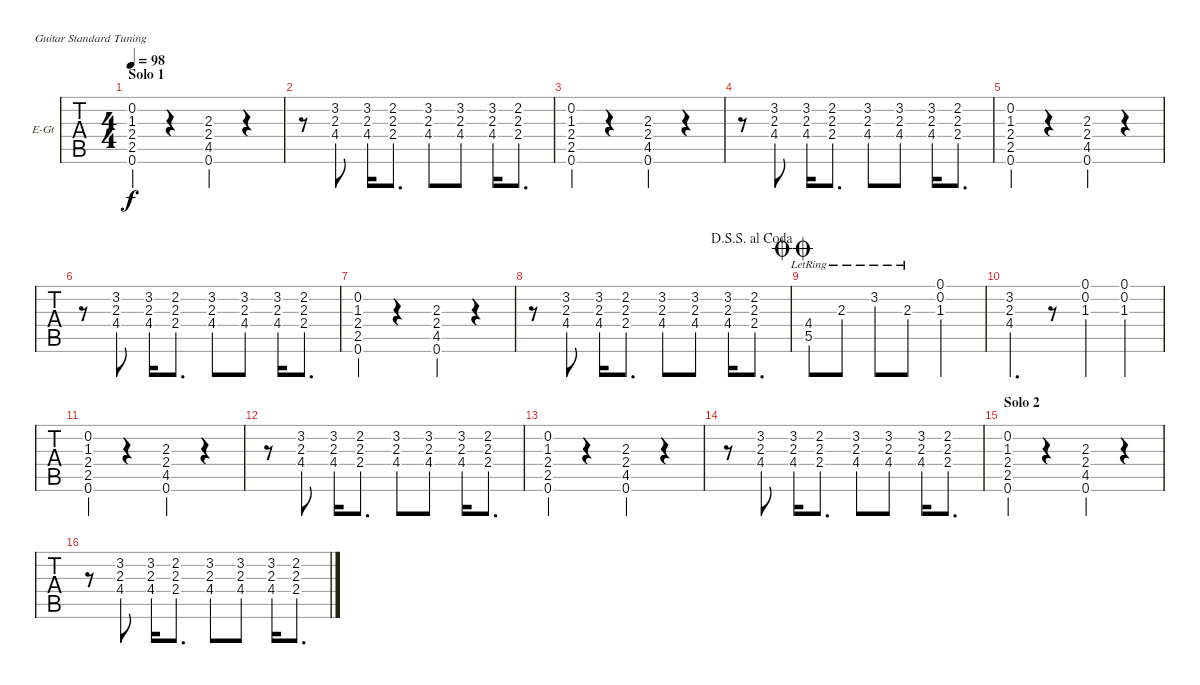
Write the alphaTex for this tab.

\defaultSystemsLayout 4
\bracketExtendMode nobrackets
\firstSystemTrackNameOrientation horizontal
\otherSystemsTrackNameOrientation horizontal
\track ("Electric Guitar" "E-Gt") {instrument distortionguitar}
\staff {tabs}
\tuning (E4 B3 G3 D3 A2 E2)
\ts (4 4)
\section ("" "Solo 1")
\tempo 98
\clef g2
\ks c
(0.6 2.5 2.4 1.3 0.2).4{dy f} r.4 (0.6 4.5 2.4 2.3).4 r.4 |
r.8 (4.4{st} 2.3{st} 3.2{st}).8 (3.2 2.3 4.4).16 (2.2 2.3 2.4).8{d} (3.2{st} 2.3{st} 4.4{st}).8 (4.4 2.3 3.2).8 (3.2 2.3 4.4).16 (2.4 2.3 2.2).8{d} |
(0.6 2.5 2.4 1.3 0.2).4 r.4 (0.6 4.5 2.4 2.3).4 r.4 |
r.8 (4.4{st} 2.3{st} 3.2{st}).8 (3.2 2.3 4.4).16 (2.2 2.3 2.4).8{d} (3.2{st} 2.3{st} 4.4{st}).8 (4.4 2.3 3.2).8 (3.2 2.3 4.4).16 (2.4 2.3 2.2).8{d} |
(0.6 2.5 2.4 1.3 0.2).4 r.4 (0.6 4.5 2.4 2.3).4 r.4 |
r.8 (4.4{st} 2.3{st} 3.2{st}).8 (3.2 2.3 4.4).16 (2.2 2.3 2.4).8{d} (3.2{st} 2.3{st} 4.4{st}).8 (4.4 2.3 3.2).8 (3.2 2.3 4.4).16 (2.4 2.3 2.2).8{d} |
(0.6 2.5 2.4 1.3 0.2).4 r.4 (0.6 4.5 2.4 2.3).4 r.4 |
\jump dalsegnosegnoalcoda
r.8 (4.4{st} 2.3{st} 3.2{st}).8 (3.2 2.3 4.4).16 (2.2 2.3 2.4).8{d} (3.2{st} 2.3{st} 4.4{st}).8 (4.4 2.3 3.2).8 (3.2 2.3 4.4).16 (2.4 2.3 2.2).8{d} |
\jump doublecoda
(5.5{lr} 4.4{lr}).8 2.3{lr}.8 3.2{lr}.8 2.3{lr}.8 (1.3 0.2 0.1).2 |
(3.2 2.3 4.4).4{d} r.8 (1.3 0.2 0.1).4 (0.1 0.2 1.3).4 |
(0.6 2.5 2.4 1.3 0.2).4 r.4 (0.6 4.5 2.4 2.3).4 r.4 |
r.8 (4.4{st} 2.3{st} 3.2{st}).8 (3.2 2.3 4.4).16 (2.2 2.3 2.4).8{d} (3.2{st} 2.3{st} 4.4{st}).8 (4.4 2.3 3.2).8 (3.2 2.3 4.4).16 (2.4 2.3 2.2).8{d} |
(0.6 2.5 2.4 1.3 0.2).4 r.4 (0.6 4.5 2.4 2.3).4 r.4 |
r.8 (4.4{st} 2.3{st} 3.2{st}).8 (3.2 2.3 4.4).16 (2.2 2.3 2.4).8{d} (3.2{st} 2.3{st} 4.4{st}).8 (4.4 2.3 3.2).8 (3.2 2.3 4.4).16 (2.4 2.3 2.2).8{d} |
\section ("" "Solo 2")
(0.6 2.5 2.4 1.3 0.2).4 r.4 (0.6 4.5 2.4 2.3).4 r.4 |
r.8 (4.4{st} 2.3{st} 3.2{st}).8 (3.2 2.3 4.4).16 (2.2 2.3 2.4).8{d} (3.2{st} 2.3{st} 4.4{st}).8 (4.4 2.3 3.2).8 (3.2 2.3 4.4).16 (2.4 2.3 2.2).8{d}
